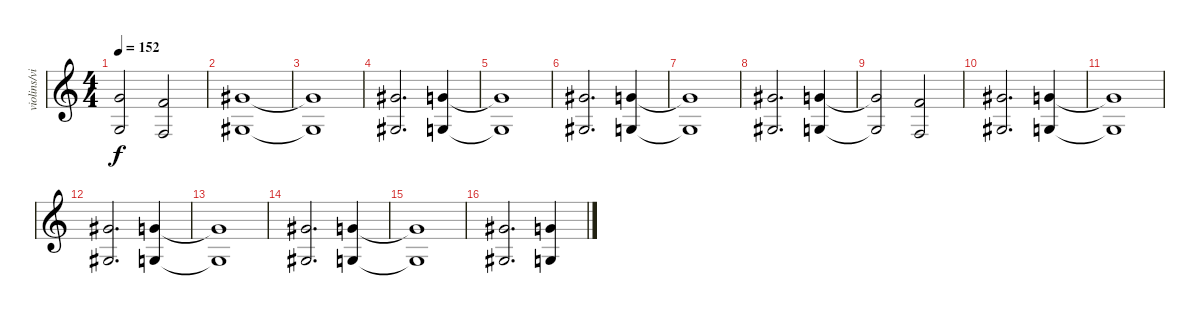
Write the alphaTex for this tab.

\track ("violins/violas" "violins/vi") {instrument stringensemble1}
\staff {score}
\tuning (E4 B3 G3 D3 A2 E2) {hide}
\ts (4 4)
\tempo 152
\clef g2
\ks c
(3.1{t} 0.3{t}).2{dy f} (1.1 3.4).2 |
(4.1 1.3).1 |
(4.1{t} 1.3{t}).1 |
(4.1 1.3).2{d} (3.1 0.3).4 |
(3.1{t} 0.3{t}).1 |
(4.1 1.3).2{d} (3.1 0.3).4 |
(3.1{t} 0.3{t}).1 |
(4.1 1.3).2{d} (3.1 0.3).4 |
(3.1{t} 0.3{t}).2 (1.1 3.4).2 |
(4.1 1.3).2{d} (3.1 0.3).4 |
(3.1{t} 0.3{t}).1 |
(4.1 1.3).2{d volume 10} (3.1 0.3).4 |
(3.1{t} 0.3{t}).1 |
(4.1 1.3).2{d} (3.1 0.3).4 |
(3.1{t} 0.3{t}).1 |
(4.1 1.3).2{d} (3.1 0.3).4
